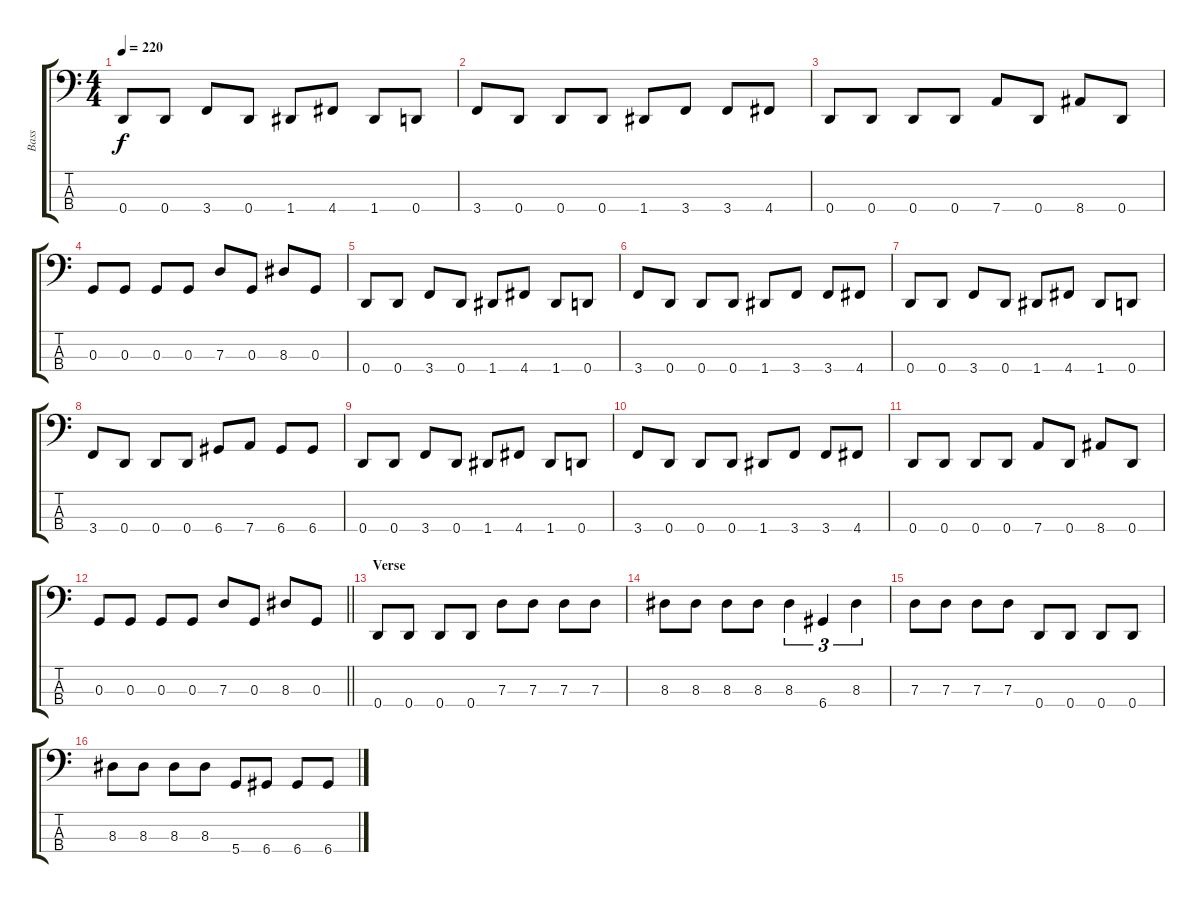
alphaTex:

\track ("Bass" "Bass") {instrument electricbassfinger}
\staff {score tabs}
\tuning (F2 C2 G1 D1) {hide}
\ts (4 4)
\tempo 220
\clef f4
\ks c
0.4.8{dy f} 0.4.8 3.4.8 0.4.8 1.4.8 4.4.8 1.4.8 0.4.8 |
3.4.8 0.4.8 0.4.8 0.4.8 1.4.8 3.4.8 3.4.8 4.4.8 |
0.4.8 0.4.8 0.4.8 0.4.8 7.4.8 0.4.8 8.4.8 0.4.8 |
0.3.8 0.3.8 0.3.8 0.3.8 7.3.8 0.3.8 8.3.8 0.3.8 |
0.4.8 0.4.8 3.4.8 0.4.8 1.4.8 4.4.8 1.4.8 0.4.8 |
3.4.8 0.4.8 0.4.8 0.4.8 1.4.8 3.4.8 3.4.8 4.4.8 |
0.4.8 0.4.8 3.4.8 0.4.8 1.4.8 4.4.8 1.4.8 0.4.8 |
3.4.8 0.4.8 0.4.8 0.4.8 6.4.8 7.4.8 6.4.8 6.4.8 |
0.4.8 0.4.8 3.4.8 0.4.8 1.4.8 4.4.8 1.4.8 0.4.8 |
3.4.8 0.4.8 0.4.8 0.4.8 1.4.8 3.4.8 3.4.8 4.4.8 |
0.4.8 0.4.8 0.4.8 0.4.8 7.4.8 0.4.8 8.4.8 0.4.8 |
\barLineRight lightlight
0.3.8 0.3.8 0.3.8 0.3.8 7.3.8 0.3.8 8.3.8 0.3.8 |
\section ("" "Verse")
0.4.8 0.4.8 0.4.8 0.4.8 7.3.8 7.3.8 7.3.8 7.3.8 |
8.3.8 8.3.8 8.3.8 8.3.8 8.3.4{tu (3 2)} 6.4.4{tu (3 2)} 8.3.4{tu (3 2)} |
7.3.8 7.3.8 7.3.8 7.3.8 0.4.8 0.4.8 0.4.8 0.4.8 |
8.3.8 8.3.8 8.3.8 8.3.8 5.4.8 6.4.8 6.4.8 6.4.8
